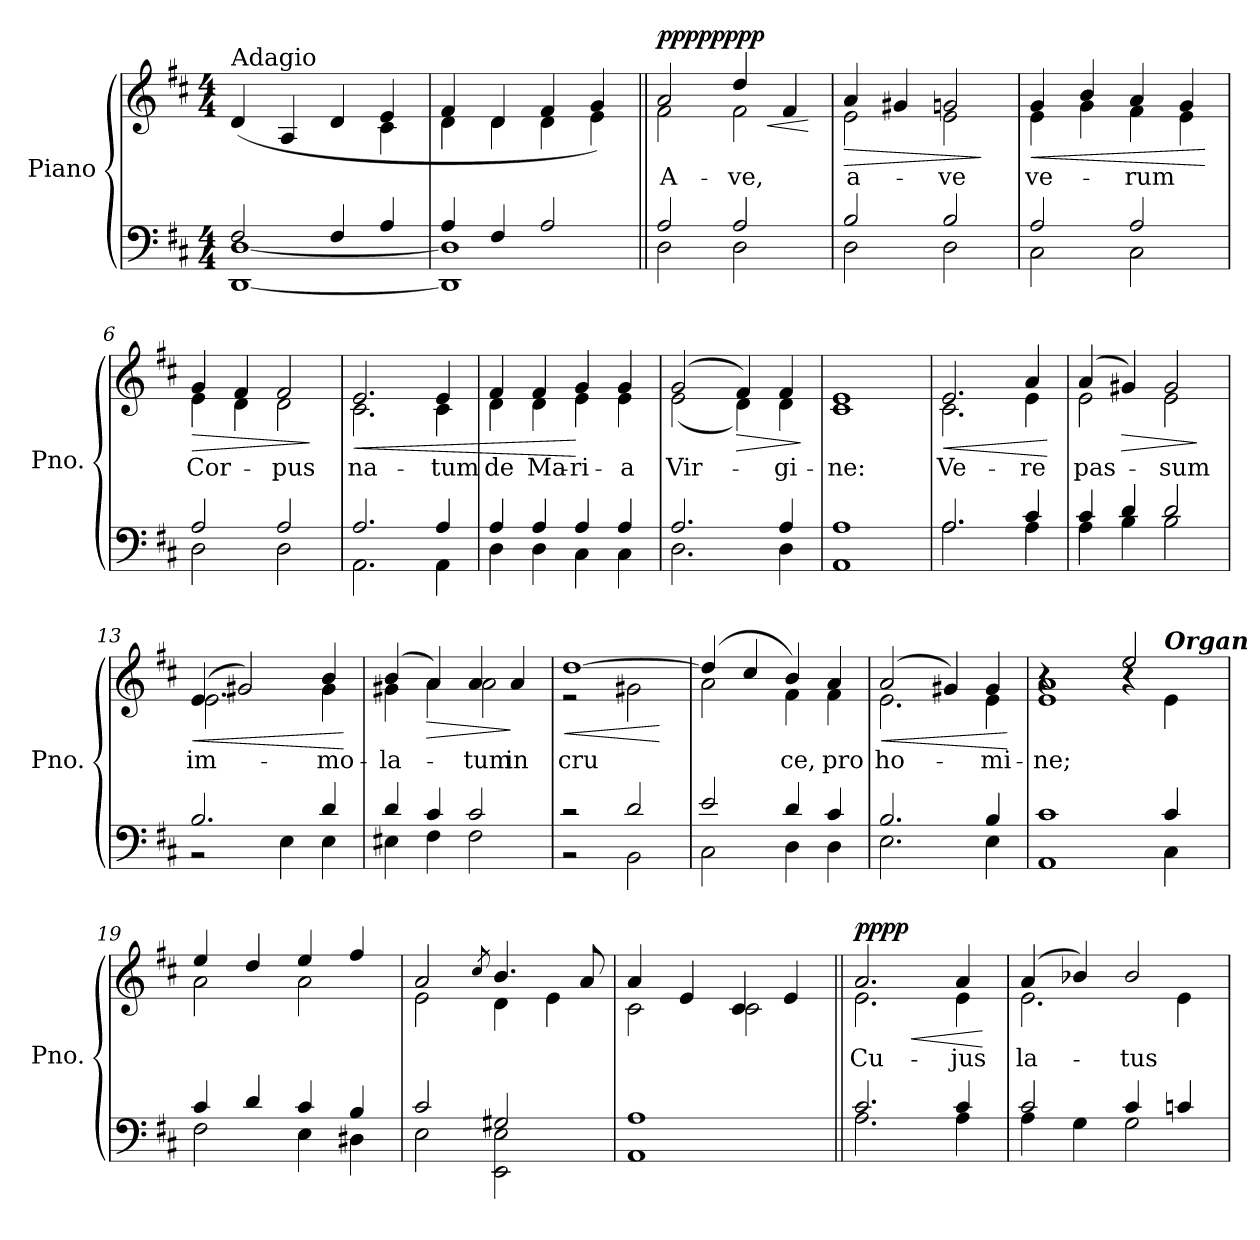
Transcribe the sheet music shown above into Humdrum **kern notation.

**kern	**kern	**text	**dynam
*part1	*part1	*part1	*part1
*staff2	*staff1	*staff1	*staff1/2
*I"Piano	*	*	*
*I'Pno.	*	*	*
*clefF4	*clefG2	*	*
*k[f#c#]	*k[f#c#]	*	*
*M4/4	*M4/4	*	*
*MM80	*MM80	*	*
=1	=1	=1	=1
*^	*^	*	*
!	!	!LO:TX:a:t=Adagio	!	!	!
2F#/	[1DD [1D	(4d/	2.ryy	.	.
.	.	4A/	.	.	.
4F#/	.	4d/	.	.	.
4A/	.	4e/	4c#\	.	.
=2	=2	=2	=2	=2	=2
4A/	1DD] 1D]	4f#/	4d\	.	.
4F#/	.	4d/	4d\	.	.
2A/	.	4f#/	4d\	.	.
.	.	4g/)	4e\	.	.
=3||	=3||	=3||	=3||	=3||	=3||
!	!	!	!	!LO:LY:b	!LO:HP:b
!	!	!	!	!	!LO:DY:n=1:b=2
!	!	!	!	!	!LO:DY:n=2:b=2
!	!	!	!	!	!LO:DY:n=3:b
!	!	!	!	!	!LO:DY:n=4:b
2A/	2D\	2a/	2f#\	A-	< pp pp pp pp
!	!	!	!	!LO:LY:b	!
2A/	2D\	4dd/	2f#\	-ve,	.
.	.	4f#/	.	.	.
*v	*v	*	*	*	*
*	*v	*v	*	*
.	.	.	[
=4	=4	=4	=4
*^	*	*	*
!	!	!	!LO:LY:b	!LO:HP:b
*	*	*^	*	*
2B/	2D\	4a/	2e\	a-	>
.	.	4g#X/	.	.	.
!	!	!	!	!LO:LY:b	!
2B/	2D\	2gn/	2e\	-ve	.
*v	*v	*	*	*	*
*	*v	*v	*	*
.	.	.	]
=5	=5	=5	=5
*^	*	*	*
!	!	!	!LO:LY:b	!LO:HP:b
*	*	*^	*	*
2A/	2C#\	4g/	4e\	ve-	<
.	.	4b/	4g\	.	.
!	!	!	!	!LO:LY:b	!
2A/	2C#\	4a/	4f#\	-rum	.
.	.	4g/	4e\	.	.
*v	*v	*	*	*	*
*	*v	*v	*	*
.	.	.	[
=6	=6	=6	=6
*^	*	*	*
!	!	!	!LO:LY:b	!LO:HP:b
*	*	*^	*	*
2A/	2D\	4g/	4e\	Cor-	>
.	.	4f#/	4d\	.	.
!	!	!	!	!LO:LY:b	!
2A/	2D\	2f#/	2d\	-pus	.
*v	*v	*	*	*	*
*	*v	*v	*	*
.	.	.	]
!!LO:LB:g=z
=7	=7	=7	=7
*^	*	*	*
!	!	!	!LO:LY:b	!LO:HP:b
*	*	*^	*	*
2.A/	2.AA\	2.e/	2.c#\	na-	<
!	!	!	!	!LO:LY:b	!
4A/	4AA\	4e/	4c#\	-tum	.
=8	=8	=8	=8	=8	=8
!	!	!	!	!LO:LY:b	!
4A/	4D\	4f#/	4d\	de	.
!	!	!	!	!LO:LY:b	!
4A/	4D\	4f#/	4d\	Ma-	.
!	!	!	!	!LO:LY:b	!
4A/	4C#\	4g/	4e\	-ri-	[
!	!	!	!	!LO:LY:b	!
4A/	4C#\	4g/	4e\	-a	.
=9	=9	=9	=9	=9	=9
!	!	!	!	!LO:LY:b	!
2.A/	2.D\	(2g/	(2e\	Vir-	.
!	!	!	!	!	!LO:HP:b
.	.	4f#/)	4d\)	.	>
!	!	!	!	!LO:LY:b	!
4A/	4D\	4f#/	4d\	-gi-	.
*v	*v	*	*	*	*
*	*v	*v	*	*
.	.	.	]
=10	=10	=10	=10
*^	*	*	*
!	!	!	!LO:LY:b	!
*	*	*^	*	*
1A	1AA	1e	1c#	-ne:	.
=11	=11	=11	=11	=11	=11
!	!	!	!	!LO:LY:b	!LO:HP:b
2.A/	2.A\	2.e/	2.c#\	Ve-	<
!	!	!	!	!LO:LY:b	!
4c#/	4A\	4a/	4e\	-re	.
*v	*v	*	*	*	*
*	*v	*v	*	*
.	.	.	[
=12	=12	=12	=12
*^	*^	*	*
!	!	!	!	!LO:LY:b	!
4c#/	4A\	(4a/	2e\	pas-	.
!	!	!	!	!	!LO:HP:b
4d/	4B\	4g#X/)	.	.	>
!	!	!	!	!LO:LY:b	!
2d/	2B\	2g#/	2e\	-sum	.
*v	*v	*	*	*	*
*	*v	*v	*	*
.	.	.	]
!!LO:LB:g=z
=13	=13	=13	=13
*^	*	*	*
!	!	!	!LO:LY:b	!LO:HP:b
*	*	*^	*	*
2.B/	2r	(4e/	2.e\	im-	<
.	.	2g#X/)	.	.	.
.	4E\	.	.	.	.
!	!	!	!	!LO:LY:b	!
4d/	4E\	4b/	4g#\	mo-	.
*v	*v	*	*	*	*
*	*v	*v	*	*
.	.	.	[
=14	=14	=14	=14
*^	*^	*	*
!	!	!	!	!LO:LY:b	!
4d/	4E#X\	(4b/	4g#X\	-la-	.
!	!	!	!	!	!LO:HP:b
4c#/	4F#\	4a/)	4a\	.	>
!	!	!	!	!LO:LY:b	!
2c#/	2F#\	4a/	2a\	-tum	.
!	!	!	!	!LO:LY:b	!
.	.	4a/	.	in	]
=15	=15	=15	=15	=15	=15
!	!	!	!	!LO:LY:b	!LO:HP:b
2r	2r	[1dd	2r	cru-	<
2d/	2BB\	.	2g#X\	.	.
*v	*v	*	*	*	*
*	*v	*v	*	*
.	.	.	[
=16	=16	=16	=16
*^	*	*	*
!	!	!	!LO:LY:b	!
*	*	*^	*	*
2e/	2C#\	(4dd/]	2a\	--	.
.	.	4cc#/	.	.	.
!	!	!	!	!LO:LY:b	!
4d/	4D\	4b/)	4f#\	ce,	.
!	!	!	!	!LO:LY:b	!
4c#/	4D\	4a/	4f#\	pro	.
=17	=17	=17	=17	=17	=17
!	!	!	!	!LO:LY:b	!LO:HP:b
2.B/	2.E\	(2a/	2.e\	ho-	<
.	.	4g#X/)	.	.	.
!	!	!	!	!LO:LY:b	!
4B/	4E\	4g#/	4e\	-mi-	.
*v	*v	*	*	*	*
*	*v	*v	*	*
.	.	.	[
=18	=18	=18	=18
*^	*	*	*
*	*^	*	*	*
*	*	*^	*	*	*
!	!	!	!	!	!LO:LY:b	!
*	*	*	*	*^	*	*
*	*	*	*	*	*^	*	*
*	*	*	*	*	*	*^	*	*
1c#	1AA	2.ryy	2.ryy	1a	1e	4r	4ryy	-ne;	.
.	.	.	.	.	.	4ryy	4ryy	.	.
.	.	.	.	.	.	2ee!/	4r	.	.
!	!	!	!	!	!	!	!LO:TX:a:Bi:t=Organ	!	!
.	.	4c#/	4C#\	.	.	.	4e\	.	.
*	*	*v	*v	*	*	*	*	*	*
*	*	*	*	*	*v	*v	*	*
!!LO:LB:g=z
=19	=19	=19	=19	=19	=19	=19	=19
1rFFFyy	4c#/	2F#\	1ryy	4ee/	2a\	.	.
.	4d/	.	.	4dd/	.	.	.
.	4c#/	4E\	.	4ee/	2a\	.	.
.	4B/	4D#X\	.	4ff#/	.	.	.
=20	=20	=20	=20	=20	=20	=20	=20
1rcyy	2c#/	2E\	1ryy	2a/	2e\	.	.
.	.	.	.	8qcc#/	.	.	.
.	2G#X/	2EE\ 2E\	.	4.b/	4d\	.	.
.	.	.	.	.	4e\	.	.
.	.	.	.	8a/	.	.	.
=21	=21	=21	=21	=21	=21	=21	=21
1ryy	1A	1AA	1ryy	4a/	2c#\	.	.
.	.	.	.	4e/	.	.	.
.	.	.	.	4c#/	2c#\	.	.
.	.	.	.	4e/	.	.	.
*	*v	*v	*	*	*	*	*
*	*	*	*v	*v	*	*
!!LO:PB:g=z
=22||	=22||	=22||	=22||	=22||	=22||
!	!	!	!	!LO:LY:b	!LO:HP:b
!	!	!	!	!	!LO:DY:n=1:b=2
!	!	!	!	!	!LO:DY:n=2:b=2
!	!	!	!	!	!LO:DY:n=3:b
!	!	!	!	!	!LO:DY:n=4:b
2.c#/	2.A\	2.a/	2.e\	Cu-	< p p p p
!	!	!	!	!LO:LY:b	!
4c#/	4A\	4a/	4e\	-jus	.
*v	*v	*	*	*	*
*	*v	*v	*	*
.	.	.	[
=23	=23	=23	=23
*^	*	*	*
!	!	!	!LO:LY:b	!
*	*	*^	*	*
2c#/	4A\	(4a/	2.e\	la-	.
.	4G\	4b-X/)	.	.	.
!	!	!	!	!LO:LY:b	!
4c#/	2G\	2b-/	.	-tus	.
4cn/	.	.	4e\	.	.
*v	*v	*	*	*	*
*	*v	*v	*	*
=	=	=	=
*-	*-	*-	*-
